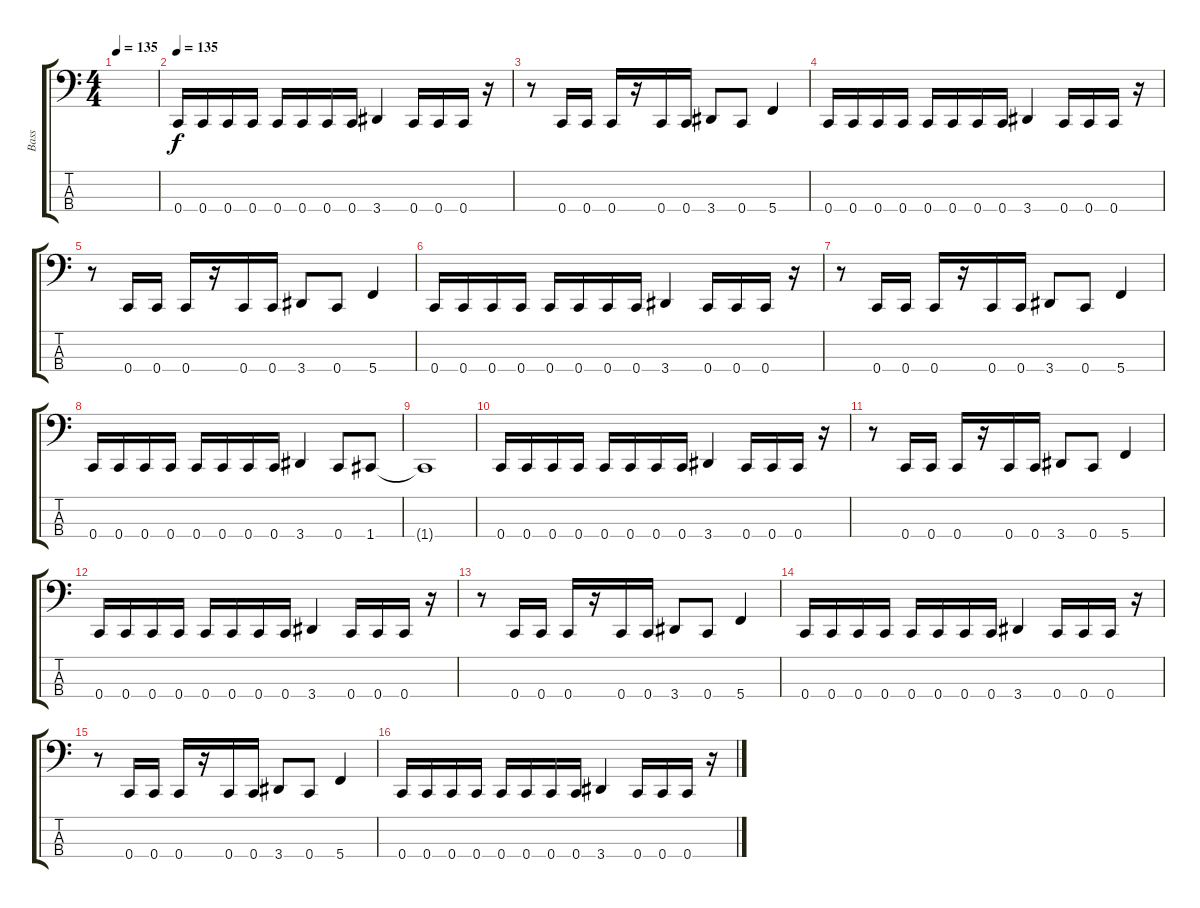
\track ("Bass" "Bass") {instrument electricbassfinger}
\staff {score tabs}
\tuning (F2 C2 G1 C1) {hide}
\ts (4 4)
\tempo 135
\clef f4
\ks c
|
\tempo 135
0.4.16 0.4.16 0.4.16 0.4.16 0.4.16 0.4.16 0.4.16 0.4.16 3.4.4 0.4.16 0.4.16 0.4.16 r.16 |
r.8 0.4.16 0.4.16 0.4.16 r.16 0.4.16 0.4.16 3.4.8 0.4.8 5.4.4 |
0.4.16 0.4.16 0.4.16 0.4.16 0.4.16 0.4.16 0.4.16 0.4.16 3.4.4 0.4.16 0.4.16 0.4.16 r.16 |
r.8 0.4.16 0.4.16 0.4.16 r.16 0.4.16 0.4.16 3.4.8 0.4.8 5.4.4 |
0.4.16 0.4.16 0.4.16 0.4.16 0.4.16 0.4.16 0.4.16 0.4.16 3.4.4 0.4.16 0.4.16 0.4.16 r.16 |
r.8 0.4.16 0.4.16 0.4.16 r.16 0.4.16 0.4.16 3.4.8 0.4.8 5.4.4 |
0.4.16 0.4.16 0.4.16 0.4.16 0.4.16 0.4.16 0.4.16 0.4.16 3.4.4 0.4.8 1.4.8 |
1.4{t}.1 |
0.4.16 0.4.16 0.4.16 0.4.16 0.4.16 0.4.16 0.4.16 0.4.16 3.4.4 0.4.16 0.4.16 0.4.16 r.16 |
r.8 0.4.16 0.4.16 0.4.16 r.16 0.4.16 0.4.16 3.4.8 0.4.8 5.4.4 |
0.4.16 0.4.16 0.4.16 0.4.16 0.4.16 0.4.16 0.4.16 0.4.16 3.4.4 0.4.16 0.4.16 0.4.16 r.16 |
r.8 0.4.16 0.4.16 0.4.16 r.16 0.4.16 0.4.16 3.4.8 0.4.8 5.4.4 |
0.4.16 0.4.16 0.4.16 0.4.16 0.4.16 0.4.16 0.4.16 0.4.16 3.4.4 0.4.16 0.4.16 0.4.16 r.16 |
r.8 0.4.16 0.4.16 0.4.16 r.16 0.4.16 0.4.16 3.4.8 0.4.8 5.4.4 |
0.4.16 0.4.16 0.4.16 0.4.16 0.4.16 0.4.16 0.4.16 0.4.16 3.4.4 0.4.16 0.4.16 0.4.16 r.16
